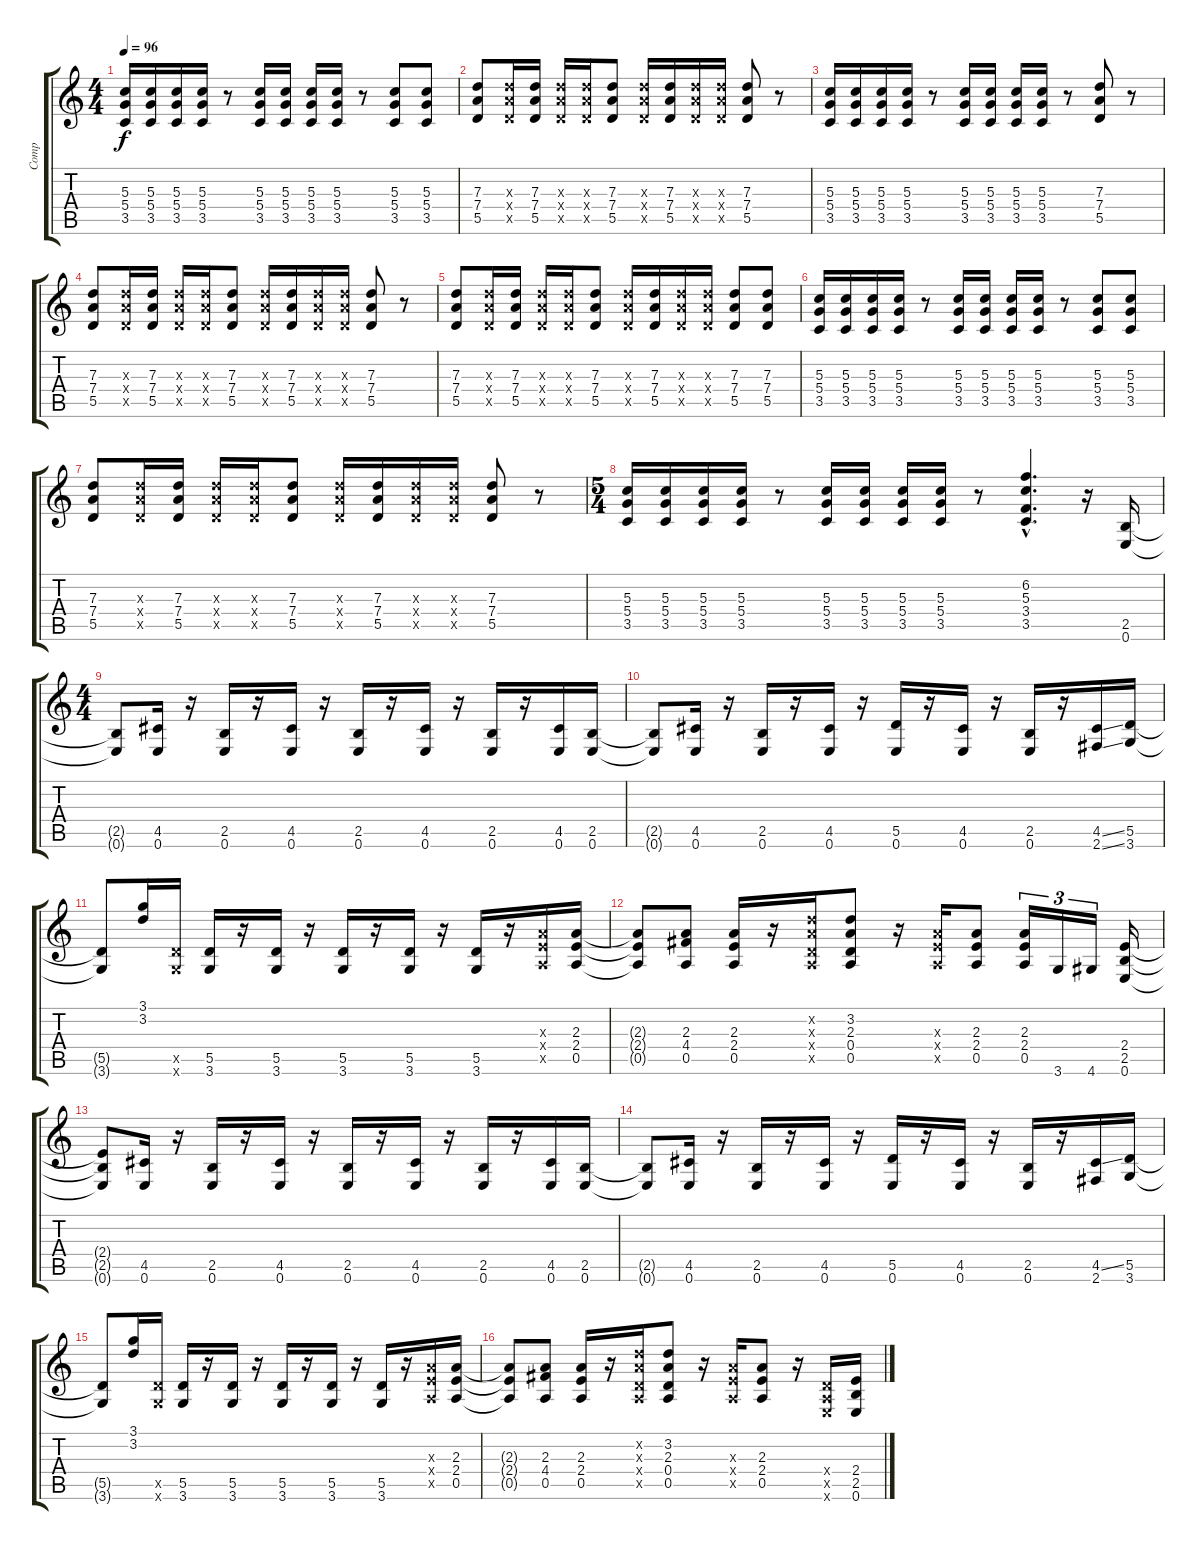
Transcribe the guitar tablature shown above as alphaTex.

\track ("Comp" "Comp") {instrument acousticguitarnylon}
\staff {score tabs}
\tuning (E4 B3 G3 D3 A2 E2) {hide}
\ts (4 4)
\tempo 96
\clef g2
\ks c
(5.3 5.4 3.5).16{dy f} (5.3 5.4 3.5).16 (5.3 5.4 3.5).16 (5.3 5.4 3.5).16 r.8 (5.3 5.4 3.5).16 (5.3 5.4 3.5).16 (5.3 5.4 3.5).16 (5.3 5.4 3.5).16 r.8 (5.3 5.4 3.5).8 (5.3 5.4 3.5).8 |
(7.3 7.4 5.5).8 (7.3{x} 7.4{x} 5.5{x}).16 (7.3 7.4 5.5).16 (7.3{x} 7.4{x} 5.5{x}).16 (7.3{x} 7.4{x} 5.5{x}).16 (7.3 7.4 5.5).8 (7.3{x} 7.4{x} 5.5{x}).16 (7.3 7.4 5.5).16 (7.3{x} 7.4{x} 5.5{x}).16 (7.3{x} 7.4{x} 5.5{x}).16 (7.3 7.4 5.5).8 r.8 |
(5.3 5.4 3.5).16 (5.3 5.4 3.5).16 (5.3 5.4 3.5).16 (5.3 5.4 3.5).16 r.8 (5.3 5.4 3.5).16 (5.3 5.4 3.5).16 (5.3 5.4 3.5).16 (5.3 5.4 3.5).16 r.8 (7.3 7.4 5.5).8 r.8 |
(7.3 7.4 5.5).8 (7.3{x} 7.4{x} 5.5{x}).16 (7.3 7.4 5.5).16 (7.3{x} 7.4{x} 5.5{x}).16 (7.3{x} 7.4{x} 5.5{x}).16 (7.3 7.4 5.5).8 (7.3{x} 7.4{x} 5.5{x}).16 (7.3 7.4 5.5).16 (7.3{x} 7.4{x} 5.5{x}).16 (7.3{x} 7.4{x} 5.5{x}).16 (7.3 7.4 5.5).8 r.8 |
(7.3 7.4 5.5).8 (7.3{x} 7.4{x} 5.5{x}).16 (7.3 7.4 5.5).16 (7.3{x} 7.4{x} 5.5{x}).16 (7.3{x} 7.4{x} 5.5{x}).16 (7.3 7.4 5.5).8 (7.3{x} 7.4{x} 5.5{x}).16 (7.3 7.4 5.5).16 (7.3{x} 7.4{x} 5.5{x}).16 (7.3{x} 7.4{x} 5.5{x}).16 (7.3 7.4 5.5).8 (7.3 7.4 5.5).8 |
(5.3 5.4 3.5).16 (5.3 5.4 3.5).16 (5.3 5.4 3.5).16 (5.3 5.4 3.5).16 r.8 (5.3 5.4 3.5).16 (5.3 5.4 3.5).16 (5.3 5.4 3.5).16 (5.3 5.4 3.5).16 r.8 (5.3 5.4 3.5).8 (5.3 5.4 3.5).8 |
(7.3 7.4 5.5).8 (7.3{x} 7.4{x} 5.5{x}).16 (7.3 7.4 5.5).16 (7.3{x} 7.4{x} 5.5{x}).16 (7.3{x} 7.4{x} 5.5{x}).16 (7.3 7.4 5.5).8 (7.3{x} 7.4{x} 5.5{x}).16 (7.3 7.4 5.5).16 (7.3{x} 7.4{x} 5.5{x}).16 (7.3{x} 7.4{x} 5.5{x}).16 (7.3 7.4 5.5).8 r.8 |
\ts (5 4)
(5.3 5.4 3.5).16 (5.3 5.4 3.5).16 (5.3 5.4 3.5).16 (5.3 5.4 3.5).16 r.8 (5.3 5.4 3.5).16 (5.3 5.4 3.5).16 (5.3 5.4 3.5).16 (5.3 5.4 3.5).16 r.8 (6.2{hac} 5.3{hac} 3.4{hac} 3.5{hac}).4{d} r.16 (2.5 0.6).16 |
\ts (4 4)
(2.5{t} 0.6{t}).8 (4.5 0.6).16 r.16 (2.5 0.6).16 r.16 (4.5 0.6).16 r.16 (2.5 0.6).16 r.16 (4.5 0.6).16 r.16 (2.5 0.6).16 r.16 (4.5 0.6).16 (2.5 0.6).16 |
(2.5{t} 0.6{t}).8 (4.5 0.6).16 r.16 (2.5 0.6).16 r.16 (4.5 0.6).16 r.16 (5.5 0.6).16 r.16 (4.5 0.6).16 r.16 (2.5 0.6).16 r.16 (4.5{ss} 2.6{ss}).16 (5.5 3.6).16 |
(5.5{t} 3.6{t}).8 (3.1 3.2).16 (5.5{x} 3.6{x}).16 (5.5 3.6).16 r.16 (5.5 3.6).16 r.16 (5.5 3.6).16 r.16 (5.5 3.6).16 r.16 (5.5 3.6).16 r.16 (2.3{x} 2.4{x} 0.5{x}).16 (2.3 2.4 0.5).16 |
(2.3{t} 2.4{t} 0.5{t}).8 (2.3 4.4 0.5).8 (2.3 2.4 0.5).16 r.16 (3.2{x} 2.3{x} 0.4{x} 0.5{x}).16 (3.2 2.3 0.4 0.5).8 r.16 (2.3{x} 2.4{x} 0.5{x}).16 (2.3 2.4 0.5).8 (2.3 2.4 0.5).16{tu (3 2)} 3.6.16{tu (3 2)} 4.6.16{tu (3 2)} (2.4 2.5 0.6).16 |
(2.4{t} 2.5{t} 0.6{t}).8 (4.5 0.6).16 r.16 (2.5 0.6).16 r.16 (4.5 0.6).16 r.16 (2.5 0.6).16 r.16 (4.5 0.6).16 r.16 (2.5 0.6).16 r.16 (4.5 0.6).16 (2.5 0.6).16 |
(2.5{t} 0.6{t}).8 (4.5 0.6).16 r.16 (2.5 0.6).16 r.16 (4.5 0.6).16 r.16 (5.5 0.6).16 r.16 (4.5 0.6).16 r.16 (2.5 0.6).16 r.16 (4.5{ss} 2.6).16 (5.5 3.6).16 |
(5.5{t} 3.6{t}).8 (3.1 3.2).16 (5.5{x} 3.6{x}).16 (5.5 3.6).16 r.16 (5.5 3.6).16 r.16 (5.5 3.6).16 r.16 (5.5 3.6).16 r.16 (5.5 3.6).16 r.16 (2.3{x} 2.4{x} 0.5{x}).16 (2.3 2.4 0.5).16 |
(2.3{t} 2.4{t} 0.5{t}).8 (2.3 4.4 0.5).8 (2.3 2.4 0.5).16 r.16 (3.2{x} 2.3{x} 0.4{x} 0.5{x}).16 (3.2 2.3 0.4 0.5).8 r.16 (2.3{x} 2.4{x} 0.5{x}).16 (2.3 2.4 0.5).8 r.16 (0.4{x} 0.5{x} 0.6{x}).16 (2.4 2.5 0.6).16
